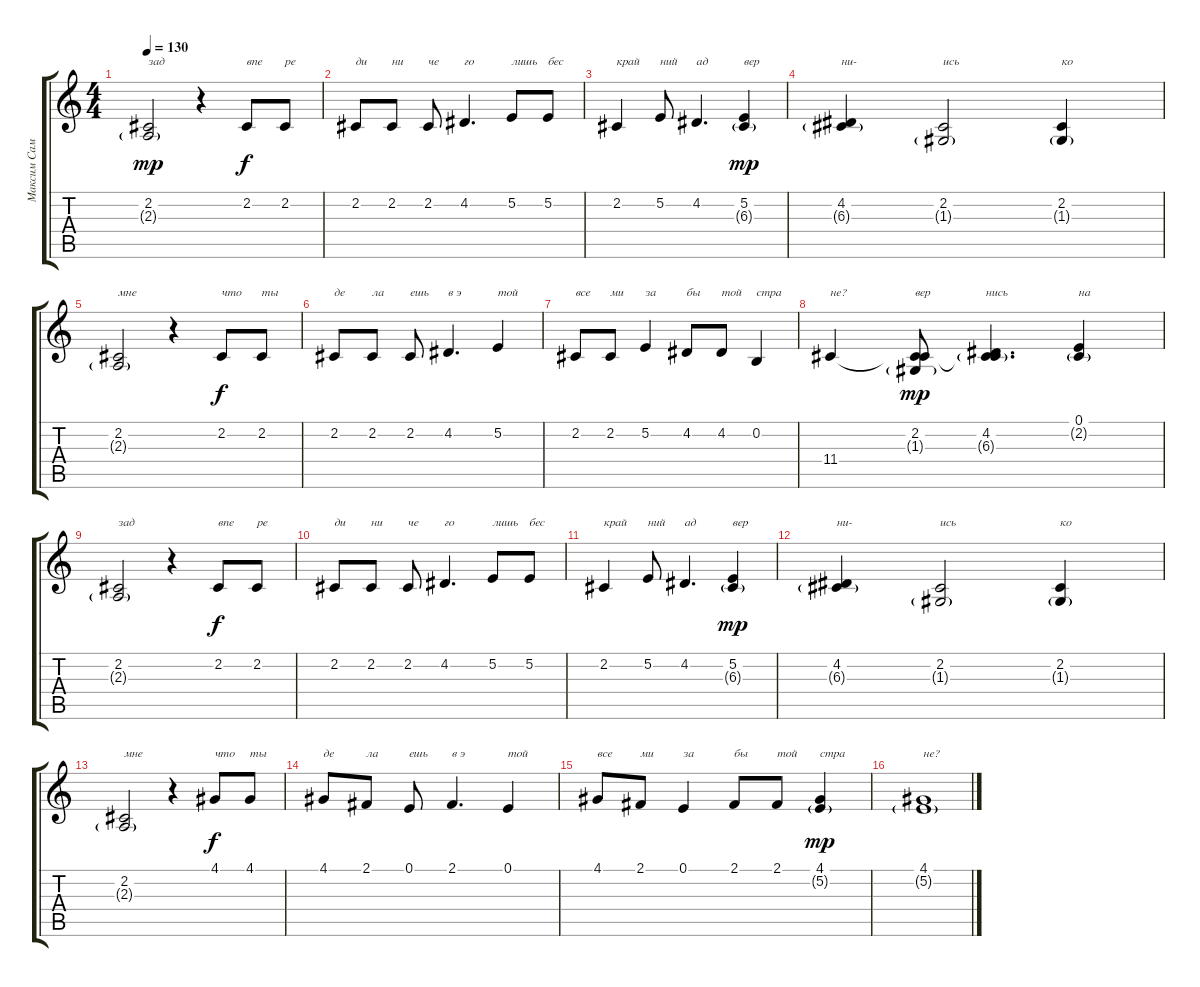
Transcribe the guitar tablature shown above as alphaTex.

\track ("Максим Самосват" "Максим Сам") {instrument bassoon}
\staff {score tabs}
\tuning (E4 B3 G3 D3 A2 E2) {hide}
\ts (4 4)
\tempo 130
\clef g2
\ks c
(2.2 2.3{g}).2{txt "зад" dy mp} r.4 2.2.8{txt "впе" dy f} 2.2.8{txt "ре"} |
2.2.8{txt "ди"} 2.2.8{txt "ни"} 2.2.8{txt "че"} 4.2.4{d txt "го"} 5.2.8{txt "лишь"} 5.2.8{txt "бес"} |
2.2.4{txt "край"} 5.2.8{txt "ний"} 4.2.4{d txt "ад"} (5.2 6.3{g}).4{txt "вер" dy mp} |
(4.2 6.3{g}).4{txt "ни-"} (2.2 1.3{g}).2{txt "ись"} (2.2 1.3{g}).4{txt "ко"} |
(2.2 2.3{g}).2{txt "мне"} r.4 2.2.8{txt "что" dy f} 2.2.8{txt "ты"} |
2.2.8{txt "де"} 2.2.8{txt "ла"} 2.2.8{txt "ешь"} 4.2.4{d txt "в э"} 5.2.4{txt "той"} |
2.2.8{txt "все"} 2.2.8{txt "ми"} 5.2.4{txt "за"} 4.2.8{txt "бы"} 4.2.8{txt "той"} 0.2.4{txt "стра"} |
11.4.4{txt "не?"} (2.2 1.3{g} 11.4{t}).8{txt "вер" dy mp} (4.2 6.3{g} 11.4{t}).4{d txt "нись"} (0.1 2.2{g}).4{txt "на"} |
(2.2 2.3{g}).2{txt "зад"} r.4 2.2.8{txt "впе" dy f} 2.2.8{txt "ре"} |
2.2.8{txt "ди"} 2.2.8{txt "ни"} 2.2.8{txt "че"} 4.2.4{d txt "го"} 5.2.8{txt "лишь"} 5.2.8{txt "бес"} |
2.2.4{txt "край"} 5.2.8{txt "ний"} 4.2.4{d txt "ад"} (5.2 6.3{g}).4{txt "вер" dy mp} |
(4.2 6.3{g}).4{txt "ни-"} (2.2 1.3{g}).2{txt "ись"} (2.2 1.3{g}).4{txt "ко"} |
(2.2 2.3{g}).2{txt "мне"} r.4 4.1.8{txt "что" dy f} 4.1.8{txt "ты"} |
4.1.8{txt "де"} 2.1.8{txt "ла"} 0.1.8{txt "ешь"} 2.1.4{d txt "в э"} 0.1.4{txt "той"} |
4.1.8{txt "все"} 2.1.8{txt "ми"} 0.1.4{txt "за"} 2.1.8{txt "бы"} 2.1.8{txt "той"} (4.1 5.2{g}).4{txt "стра" dy mp} |
(4.1 5.2{g}).1{txt "не?" volume 0}
